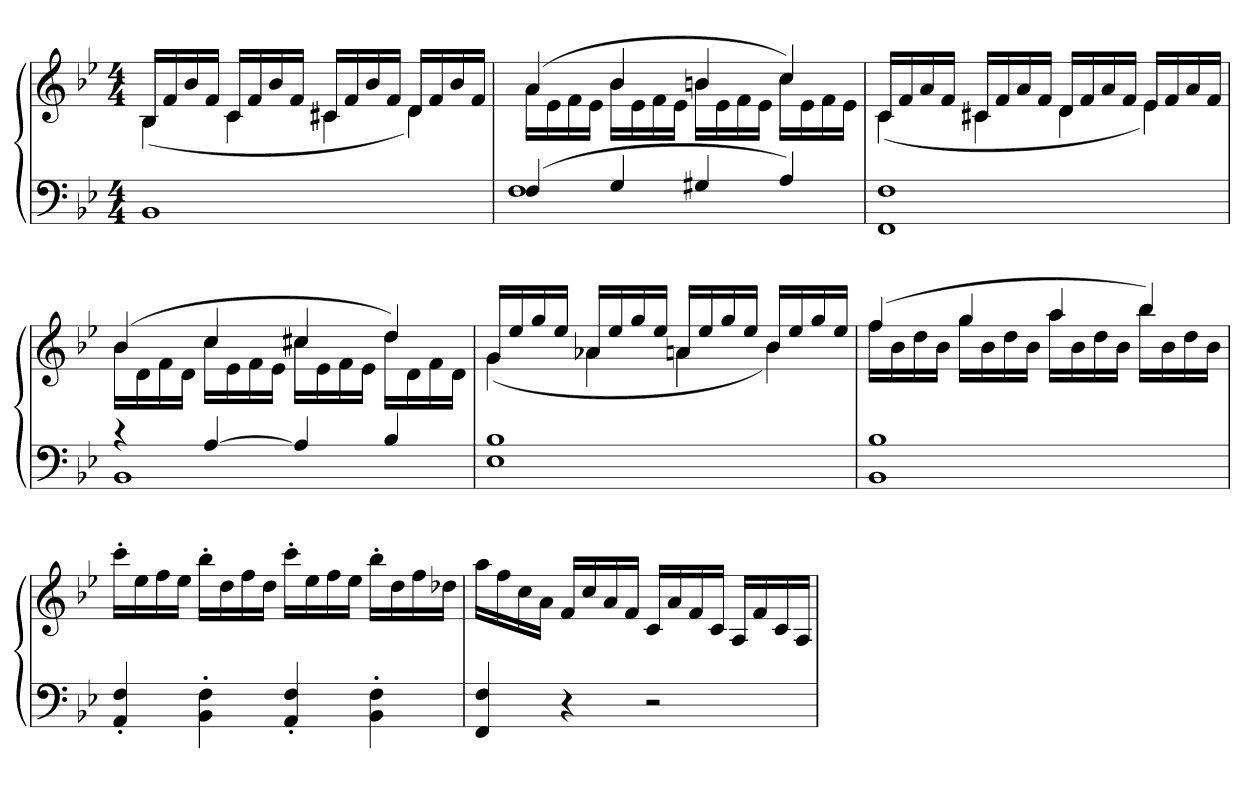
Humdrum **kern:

**kern	**kern
*part1	*part1
*staff2	*staff1
*clefF4	*clefG2
*k[b-e-]	*k[b-e-]
*M4/4	*M4/4
=	=
*	*^
1BB-	16B-LL	(4B-
.	16f	.
.	16b-	.
.	16fJJ	.
.	16cLL	4c
.	16f	.
.	16b-	.
.	16fJJ	.
.	16c#XLL	4c#X
.	16f	.
.	16b-	.
.	16fJJ	.
.	16dLL	4d)
.	16f	.
.	16b-	.
.	16fJJ	.
=	=	=
*^	*	*
(4F	1F	(4a	16aLL
.	.	.	16e-
.	.	.	16f
.	.	.	16e-JJ
4G	.	4b-	16b-LL
.	.	.	16e-
.	.	.	16f
.	.	.	16e-JJ
4G#X	.	4bn	16bLL
.	.	.	16e-
.	.	.	16f
.	.	.	16e-JJ
4A)	.	4cc)	16ccLL
.	.	.	16e-
.	.	.	16f
.	.	.	16e-JJ
=	=	=	=
1F	1FF	16cLL	(4c
.	.	16f	.
.	.	16a	.
.	.	16fJJ	.
.	.	16c#XLL	4c#X
.	.	16f	.
.	.	16a	.
.	.	16fJJ	.
.	.	16dLL	4d
.	.	16f	.
.	.	16a	.
.	.	16fJJ	.
.	.	16e-LL	4e-)
.	.	16f	.
.	.	16a	.
.	.	16fJJ	.
=	=	=	=
4r	1BB-	(4b-	16b-LL
.	.	.	16d
.	.	.	16f
.	.	.	16dJJ
[4A	.	4cc	16ccLL
.	.	.	16e-
.	.	.	16f
.	.	.	16e-JJ
4A]	.	4cc#X	16cc#XLL
.	.	.	16e-
.	.	.	16f
.	.	.	16e-JJ
4B-	.	4dd)	16ddLL
.	.	.	16d
.	.	.	16f
.	.	.	16dJJ
=	=	=	=
1B-	1E-	16gLL	(4g
.	.	16ee-	.
.	.	16gg	.
.	.	16ee-JJ	.
.	.	16a-XLL	4a-X
.	.	16ee-	.
.	.	16gg	.
.	.	16ee-JJ	.
.	.	16anLL	4a
.	.	16ee-	.
.	.	16gg	.
.	.	16ee-JJ	.
.	.	16b-LL	4b-)
.	.	16ee-	.
.	.	16gg	.
.	.	16ee-JJ	.
=	=	=	=
1B-	1BB-	(4ff	16ffLL
.	.	.	16b-
.	.	.	16dd
.	.	.	16b-JJ
.	.	4gg	16ggLL
.	.	.	16b-
.	.	.	16dd
.	.	.	16b-JJ
.	.	4aa	16aaLL
.	.	.	16b-
.	.	.	16dd
.	.	.	16b-JJ
.	.	4bb-)	16bb-LL
.	.	.	16b-
.	.	.	16dd
.	.	.	16b-JJ
*v	*v	*	*
*	*v	*v
=	=
4AA' 4F'	16ccc'LL
.	16ee-
.	16ff
.	16ee-JJ
4BB-' 4F'	16bb-'LL
.	16dd
.	16ff
.	16ddJJ
4AA' 4F'	16ccc'LL
.	16ee-
.	16ff
.	16ee-JJ
4BB-' 4F'	16bb-'LL
.	16dd
.	16ff
.	16dd-XJJ
=	=
4FF 4F	16aaLL
.	16ff
.	16cc
.	16aJJ
4r	16fLL
.	16cc
.	16a
.	16fJJ
2r	16cLL
.	16a
.	16f
.	16cJJ
.	16ALL
.	16f
.	16c
.	16AJJ
=	=
*-	*-
